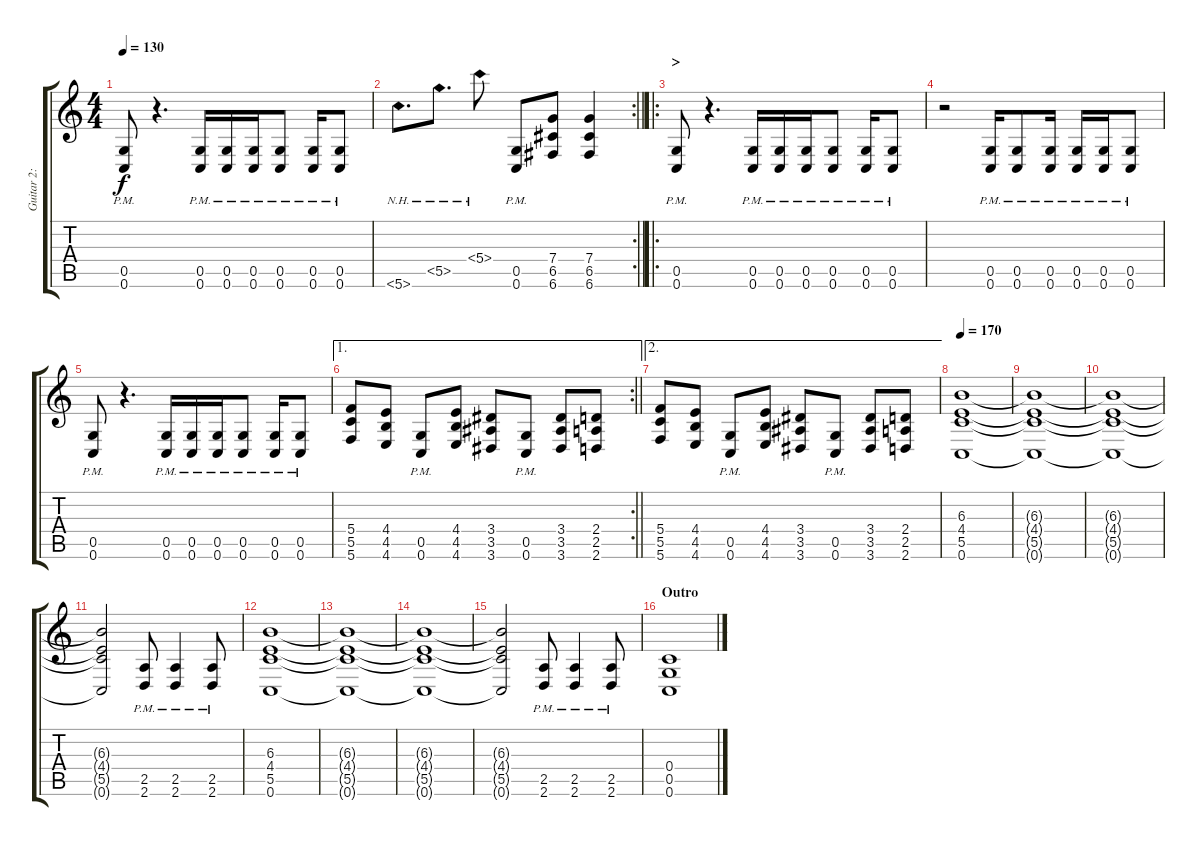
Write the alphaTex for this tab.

\track ("Guitar 2: Maarten" "Guitar 2: ") {instrument distortionguitar}
\staff {score tabs}
\tuning (D4 A3 F3 C3 G2 C2) {hide}
\ts (4 4)
\tempo 130
\clef g2
\ks c
(0.5{pm} 0.6).8{dy f} r.4{d} (0.5{pm} 0.6).16 (0.5{pm} 0.6).16 (0.5{pm} 0.6).16 (0.5{pm} 0.6).8 (0.5{pm} 0.6).16 (0.5{pm} 0.6).8 |
\rc 2
\barLineRight lightlight
5.6{nh}.8{d} 5.5{nh}.8{d} 5.4{nh}.8 (0.5{pm} 0.6).8 (7.4 6.5 6.6).8 (7.4 6.5 6.6).4 |
\ro
\section ("" ">")
(0.5{pm} 0.6).8 r.4{d} (0.5{pm} 0.6).16 (0.5{pm} 0.6).16 (0.5{pm} 0.6).16 (0.5{pm} 0.6).8 (0.5{pm} 0.6).16 (0.5{pm} 0.6).8 |
r.2 (0.5{pm} 0.6).16 (0.5{pm} 0.6).8 (0.5{pm} 0.6).16 (0.5{pm} 0.6).16 (0.5{pm} 0.6).16 (0.5{pm} 0.6).8 |
(0.5{pm} 0.6).8 r.4{d} (0.5{pm} 0.6).16 (0.5{pm} 0.6).16 (0.5{pm} 0.6).16 (0.5{pm} 0.6).8 (0.5{pm} 0.6).16 (0.5{pm} 0.6).8 |
\ae 1
\rc 2
\barLineRight lightlight
(5.4 5.5 5.6).8 (4.4 4.5 4.6).8 (0.5{pm} 0.6).8 (4.4 4.5 4.6).8 (3.4 3.5 3.6).8 (0.5{pm} 0.6).8 (3.4 3.5 3.6).8 (2.4 2.5 2.6).8 |
\ae 2
(5.4 5.5 5.6).8 (4.4 4.5 4.6).8 (0.5{pm} 0.6).8 (4.4 4.5 4.6).8 (3.4 3.5 3.6).8 (0.5{pm} 0.6).8 (3.4 3.5 3.6).8 (2.4 2.5 2.6).8 |
\tempo 170
(6.3 4.4 5.5 0.6).1 |
(6.3{t} 4.4{t} 5.5{t} 0.6{t}).1 |
(6.3{t} 4.4{t} 5.5{t} 0.6{t}).1 |
(6.3{t} 4.4{t} 5.5{t} 0.6{t}).2 (2.5{pm} 2.6).8 (2.5{pm} 2.6).4 (2.5{pm} 2.6).8 |
(6.3 4.4 5.5 0.6).1 |
(6.3{t} 4.4{t} 5.5{t} 0.6{t}).1 |
(6.3{t} 4.4{t} 5.5{t} 0.6{t}).1 |
(6.3{t} 4.4{t} 5.5{t} 0.6{t}).2 (2.5{pm} 2.6).8 (2.5{pm} 2.6).4 (2.5{pm} 2.6).8 |
\section ("" "Outro")
(0.4 0.5 0.6).1
